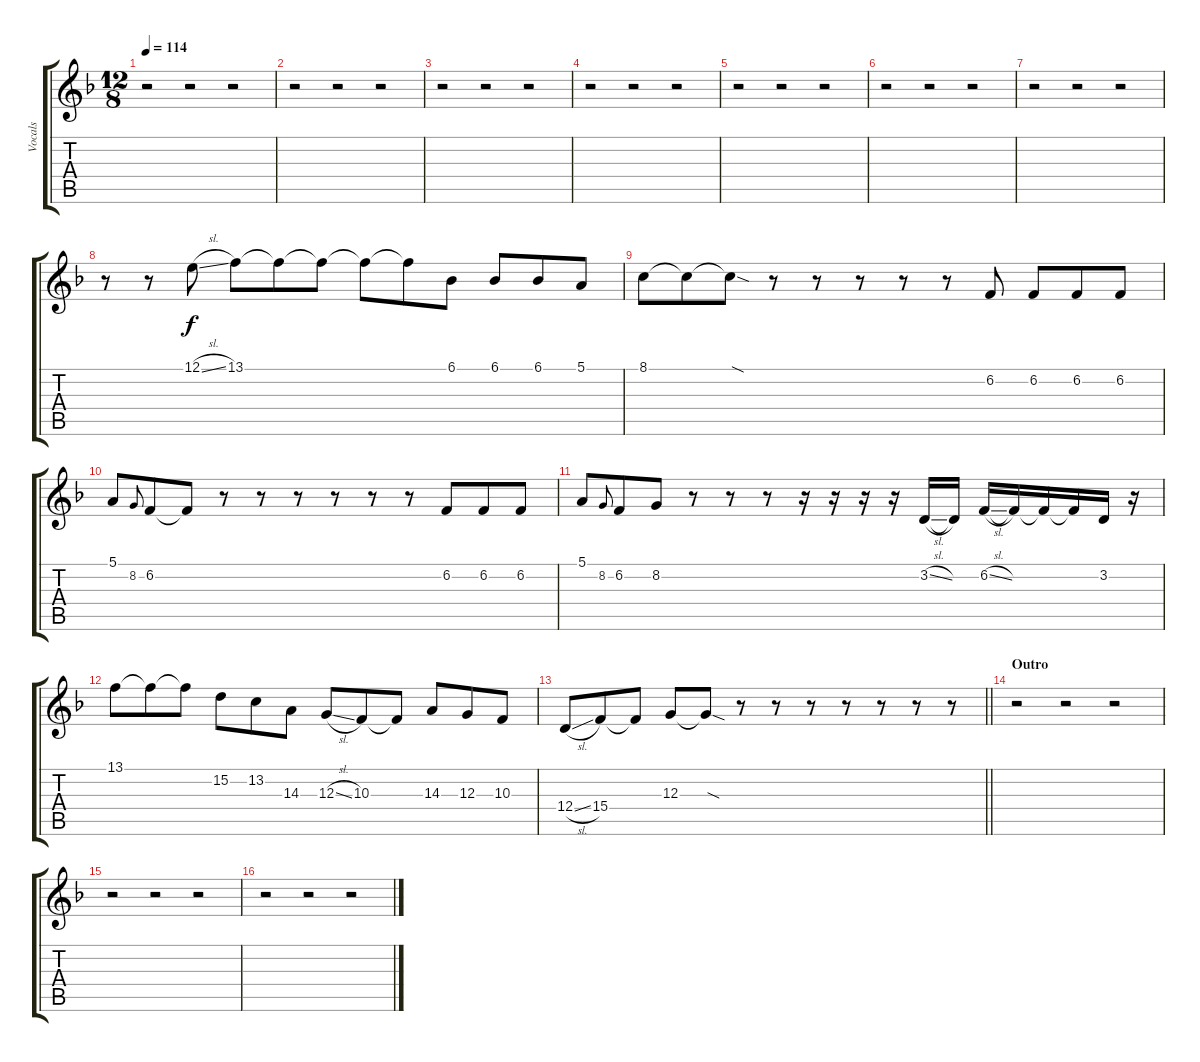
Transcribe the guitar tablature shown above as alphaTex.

\track ("Vocals" "Vocals") {instrument harmonica}
\staff {score tabs}
\tuning (E4 B3 G3 D3 A2 E2) {hide}
\ts (12 8)
\tempo 114
\clef g2
\ks f
r.2{dy f} r.2 r.2 |
r.2 r.2 r.2 |
r.2 r.2 r.2 |
r.2 r.2 r.2 |
r.2 r.2 r.2 |
r.2 r.2 r.2 |
r.2 r.2 r.2 |
r.8 r.8 12.1{sl}.8 13.1.8 13.1{t}.8 13.1{t}.8 13.1{t}.8 13.1{t}.8 6.1.8 6.1.8 6.1.8 5.1.8 |
8.1.8 8.1{t}.8 8.1{sod t}.8 r.8 r.8 r.8 r.8 r.8 6.2.8 6.2.8 6.2.8 6.2.8 |
5.1.8 8.2.8{gr onbeat} 6.2.8 6.2{t}.8 r.8 r.8 r.8 r.8 r.8 r.8 6.2.8 6.2.8 6.2.8 |
5.1.8 8.2.8{gr onbeat} 6.2.8 8.2.8 r.8 r.8 r.8 r.16 r.16 r.16 r.16 3.2{sl}.16 3.2{t}.16 6.2{sl}.16 6.2{t}.16 6.2{t}.16 6.2{t}.16 3.2.16 r.16 |
13.1.8 13.1{t}.8 13.1{t}.8 15.2.8 13.2.8 14.3.8 12.3{sl}.8 10.3.8 10.3{t}.8 14.3.8 12.3.8 10.3.8 |
\barLineRight lightlight
12.4{sl}.8 15.4.8 15.4{t}.8 12.3.8 12.3{sod t}.8 r.8 r.8 r.8 r.8 r.8 r.8 r.8 |
\section ("" "Outro")
r.2 r.2 r.2 |
r.2 r.2 r.2 |
r.2 r.2 r.2
